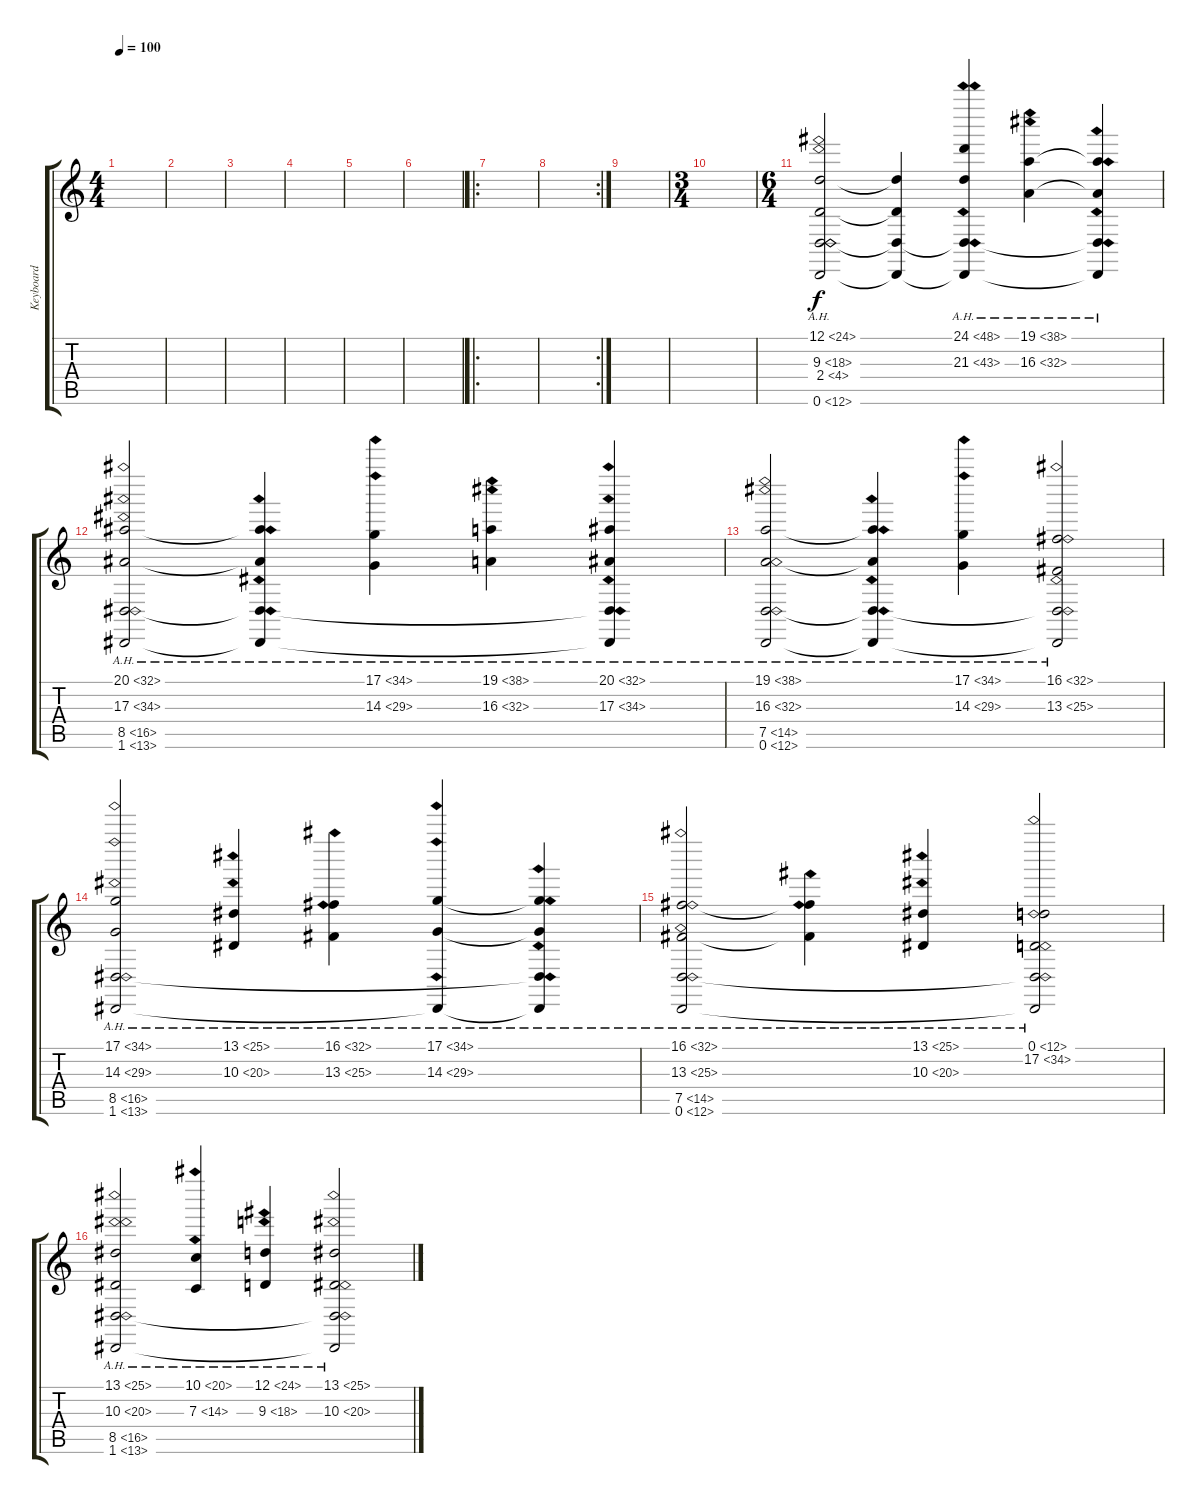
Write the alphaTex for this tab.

\track ("Keyboard" "Keyboard") {instrument stringensemble1}
\staff {score tabs}
\tuning (D4 A3 F3 C3 G2 D2) {hide}
\ts (4 4)
\tempo 100
\clef g2
\ks c
|
|
|
|
|
|
\ro
|
\rc 2
|
|
\ts (3 4)
|
\ts (6 4)
(12.1{ah 12} 9.3{ah 9} 2.4{ah 2} 0.6{ah 12}).2 (12.1{t} 9.3{t} 2.4{t} 0.6{t}).4 (24.1{ah 24} 21.3{ah 22} 2.4{ah 12 t} 0.6{ah 12 t}).4 (19.1{ah 19} 16.3{ah 16}).4 (19.1{ah 12 t} 16.3{ah 12 t} 2.4{ah 12 t} 0.6{ah 12 t}).4 |
(20.1{ah 12} 17.3{ah 17} 8.5{ah 8} 1.6{ah 12}).2 (20.1{ah 12 t} 17.3{ah 12 t} 8.5{ah 12 t} 1.6{ah 12 t}).4 (17.1{ah 17} 14.3{ah 15}).4 (19.1{ah 19} 16.3{ah 16}).4 (20.1{ah 12} 17.3{ah 17} 8.5{ah 12 t} 1.6{ah 12 t}).4 |
(19.1{ah 19} 16.3{ah 16} 7.5{ah 7} 0.6{ah 12}).2 (19.1{ah 12 t} 16.3{ah 12 t} 7.5{ah 12 t} 0.6{ah 12 t}).4 (17.1{ah 17} 14.3{ah 15}).4 (16.1{ah 16} 13.3{ah 12} 7.5{ah 12 t} 0.6{ah 12 t}).2 |
(17.1{ah 17} 14.3{ah 15} 8.5{ah 8} 1.6{ah 12}).2 (13.1{ah 12} 10.3{ah 10}).4 (16.1{ah 16} 13.3{ah 12}).4 (17.1{ah 17} 14.3{ah 15} 1.6{ah 12 t}).4 (17.1{ah 12 t} 14.3{ah 12 t} 8.5{ah 12 t} 1.6{ah 12 t}).4 |
(16.1{ah 16} 13.3{ah 12} 7.5{ah 7} 0.6{ah 12}).2 (16.1{ah 12 t} 13.3{ah 12 t}).4 (13.1{ah 12} 10.3{ah 10}).4 (0.1{ah 12} 17.2{ah 17} 7.5{ah 12 t} 0.6{ah 12 t}).2 |
(13.1{ah 12} 10.3{ah 10} 8.5{ah 8} 1.6{ah 12}).2 (10.1{ah 10} 7.3{ah 7}).4 (12.1{ah 12} 9.3{ah 9}).4 (13.1{ah 12} 10.3{ah 10} 8.5{ah 12 t} 1.6{ah 12 t}).2
